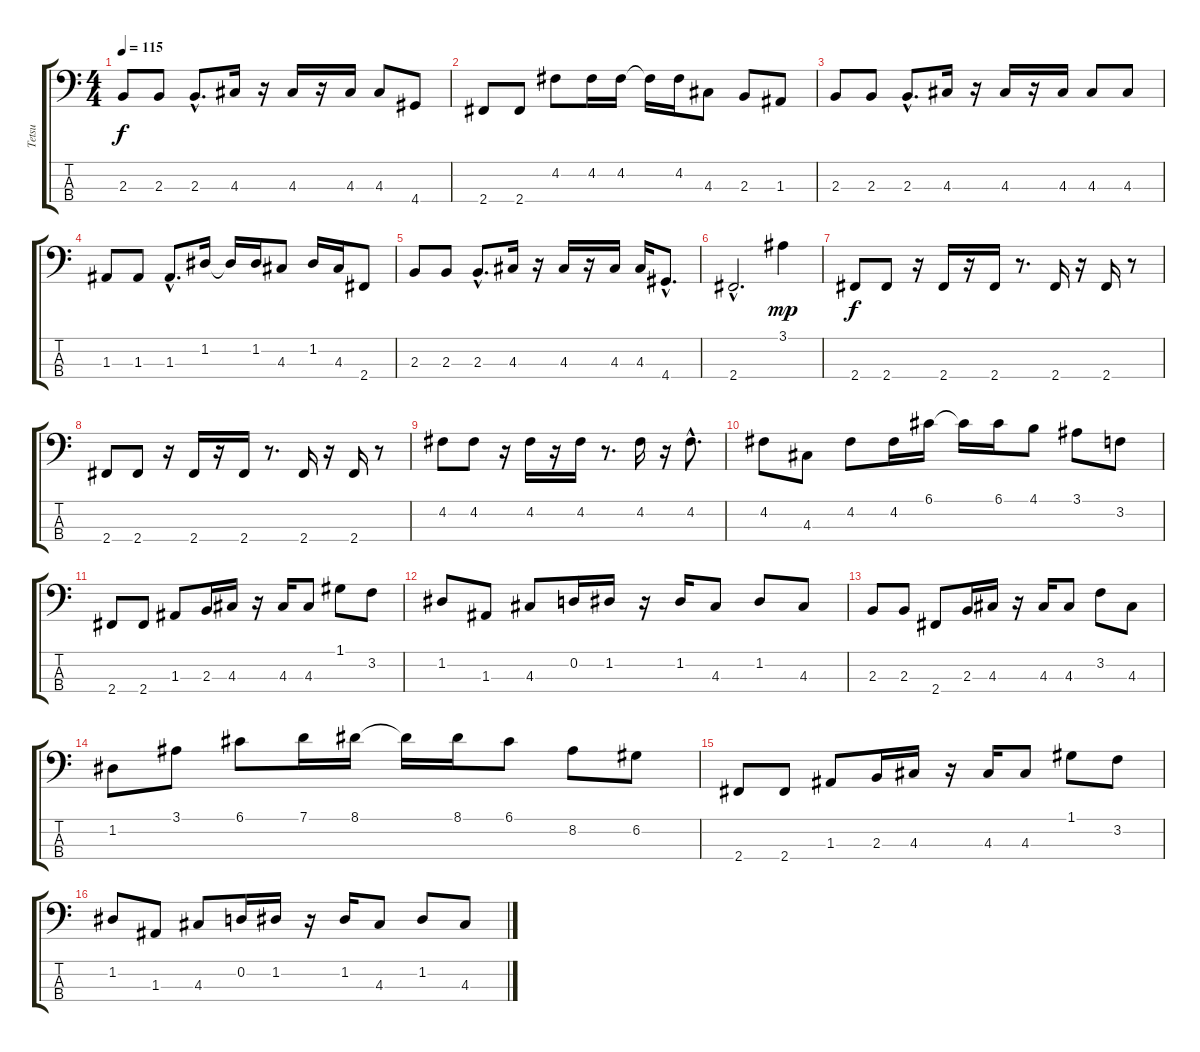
\track ("Tetsu" "Tetsu") {instrument electricbasspick}
\staff {score tabs}
\tuning (G2 D2 A1 E1) {hide}
\ts (4 4)
\tempo 115
\clef f4
\ks c
2.3.8{dy f} 2.3.8 2.3{hac}.8{d} 4.3.16 r.16 4.3.16 r.16 4.3.16 4.3.8 4.4.8 |
2.4.8 2.4.8 4.2.8 4.2.16 4.2.16 4.2{t}.16 4.2.16 4.3.8 2.3.8 1.3.8 |
2.3.8 2.3.8 2.3{hac}.8{d} 4.3.16 r.16 4.3.16 r.16 4.3.16 4.3.8 4.3.8 |
1.3.8 1.3.8 1.3{hac}.8{d} 1.2.16 1.2{t}.16 1.2.16 4.3.8 1.2.16 4.3.16 2.4.8 |
2.3.8 2.3.8 2.3{hac}.8{d} 4.3.16 r.16 4.3.16 r.16 4.3.16 4.3.16 4.4{hac}.8{d} |
2.4{hac}.2{d} 3.1.4{dy mp} |
2.4.8{dy f} 2.4.8 r.16 2.4.16 r.16 2.4.16 r.8{d} 2.4.16 r.16 2.4.16 r.8 |
2.4.8 2.4.8 r.16 2.4.16 r.16 2.4.16 r.8{d} 2.4.16 r.16 2.4.16 r.8 |
4.2.8 4.2.8 r.16 4.2.16 r.16 4.2.16 r.8{d} 4.2.16 r.16 4.2{hac}.8{d} |
4.2.8 4.3.8 4.2.8 4.2.16 6.1.16 6.1{t}.16 6.1.16 4.1.8 3.1.8 3.2.8 |
2.4.8 2.4.8 1.3.8 2.3.16 4.3.16 r.16 4.3.16 4.3.8 1.1.8 3.2.8 |
1.2.8 1.3.8 4.3.8 0.2.16 1.2.16 r.16 1.2.16 4.3.8 1.2.8 4.3.8 |
2.3.8 2.3.8 2.4.8 2.3.16 4.3.16 r.16 4.3.16 4.3.8 3.2.8 4.3.8 |
1.2.8 3.1.8 6.1.8 7.1.16 8.1.16 8.1{t}.16 8.1.16 6.1.8 8.2.8 6.2.8 |
2.4.8 2.4.8 1.3.8 2.3.16 4.3.16 r.16 4.3.16 4.3.8 1.1.8 3.2.8 |
1.2.8 1.3.8 4.3.8 0.2.16 1.2.16 r.16 1.2.16 4.3.8 1.2.8 4.3.8
